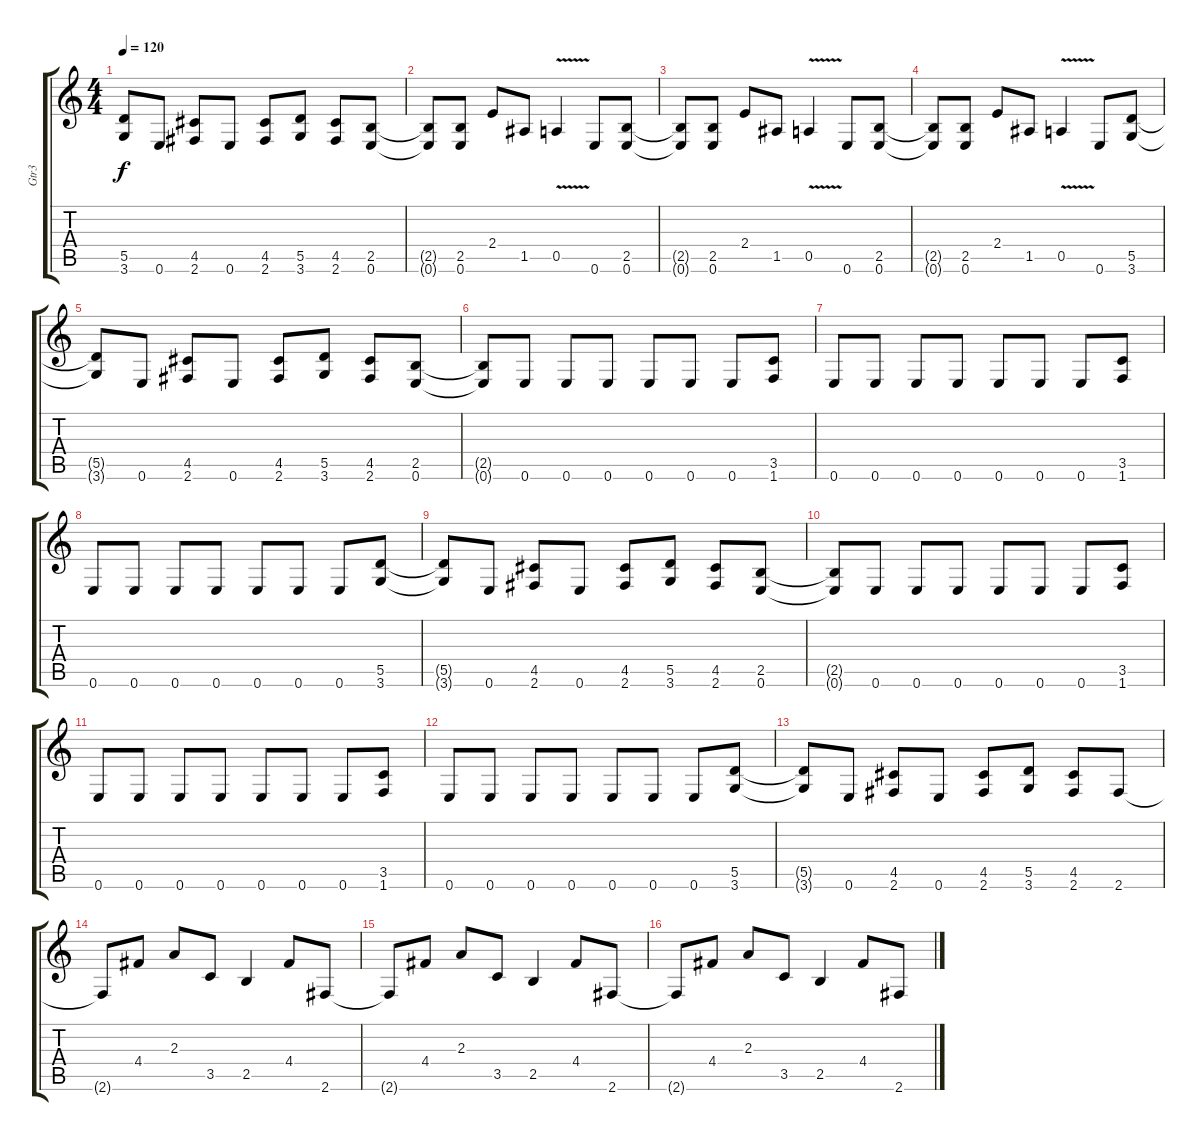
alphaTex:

\track ("Gtr3" "Gtr3") {instrument distortionguitar}
\staff {score tabs}
\tuning (E4 B3 G3 D3 A2 E2) {hide}
\ts (4 4)
\tempo 120
\clef g2
\ks c
(5.5{t} 3.6{t}).8{dy f} 0.6.8 (4.5 2.6).8 0.6.8 (4.5 2.6).8 (5.5 3.6).8 (4.5 2.6).8 (2.5 0.6).8 |
(2.5{t} 0.6{t}).8 (2.5 0.6).8 2.4.8 1.5.8 0.5{v}.4 0.6.8 (2.5 0.6).8 |
(2.5{t} 0.6{t}).8 (2.5 0.6).8 2.4.8 1.5.8 0.5{v}.4 0.6.8 (2.5 0.6).8 |
(2.5{t} 0.6{t}).8 (2.5 0.6).8 2.4.8 1.5.8 0.5{v}.4 0.6.8 (5.5 3.6).8 |
(5.5{t} 3.6{t}).8 0.6.8 (4.5 2.6).8 0.6.8 (4.5 2.6).8 (5.5 3.6).8 (4.5 2.6).8 (2.5 0.6).8 |
(2.5{t} 0.6{t}).8 0.6.8 0.6.8 0.6.8 0.6.8 0.6.8 0.6.8 (3.5 1.6).8 |
0.6.8 0.6.8 0.6.8 0.6.8 0.6.8 0.6.8 0.6.8 (3.5 1.6).8 |
0.6.8 0.6.8 0.6.8 0.6.8 0.6.8 0.6.8 0.6.8 (5.5 3.6).8 |
(5.5{t} 3.6{t}).8 0.6.8 (4.5 2.6).8 0.6.8 (4.5 2.6).8 (5.5 3.6).8 (4.5 2.6).8 (2.5 0.6).8 |
(2.5{t} 0.6{t}).8 0.6.8 0.6.8 0.6.8 0.6.8 0.6.8 0.6.8 (3.5 1.6).8 |
0.6.8 0.6.8 0.6.8 0.6.8 0.6.8 0.6.8 0.6.8 (3.5 1.6).8 |
0.6.8 0.6.8 0.6.8 0.6.8 0.6.8 0.6.8 0.6.8 (5.5 3.6).8 |
(5.5{t} 3.6{t}).8 0.6.8 (4.5 2.6).8 0.6.8 (4.5 2.6).8 (5.5 3.6).8 (4.5 2.6).8 2.6.8 |
2.6{t}.8 4.4.8 2.3.8 3.5.8 2.5.4 4.4.8 2.6.8 |
2.6{t}.8 4.4.8 2.3.8 3.5.8 2.5.4 4.4.8 2.6.8 |
2.6{t}.8 4.4.8 2.3.8 3.5.8 2.5.4 4.4.8 2.6.8
